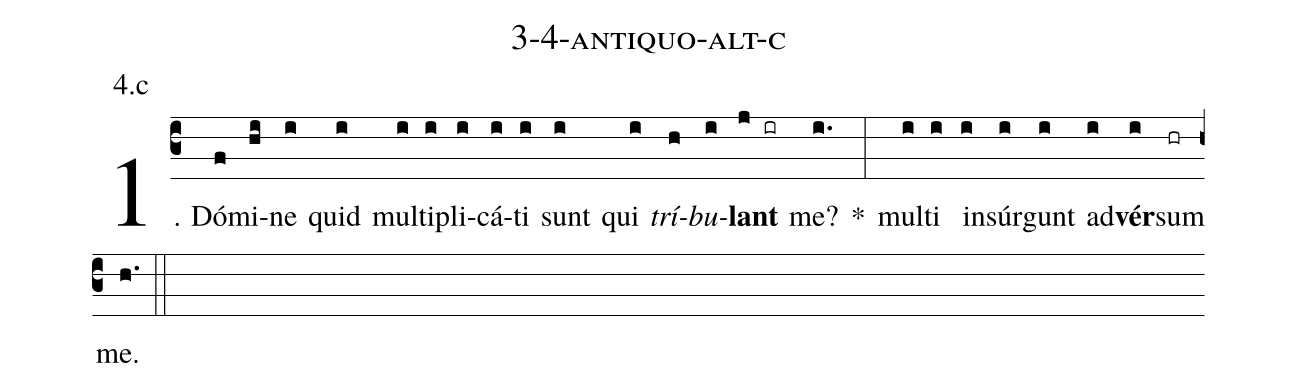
name: 3-4-antiquo-alt-c;
annotation: 4.c;
%%
(c3)1. Dó(f)mi(hi)ne(i) quid(i) mul(i)ti(i)pli(i)cá(i)ti(i) sunt(i) qui(i) <i>trí</i>(h)<i>bu</i>(i)<b>lant</b>(j ir) me?(i.) *(:) mul(i)ti(i) in(i)súr(i)gunt(i) ad(i)<b>vér</b>(i)sum(hr) me.(h.) (::)
